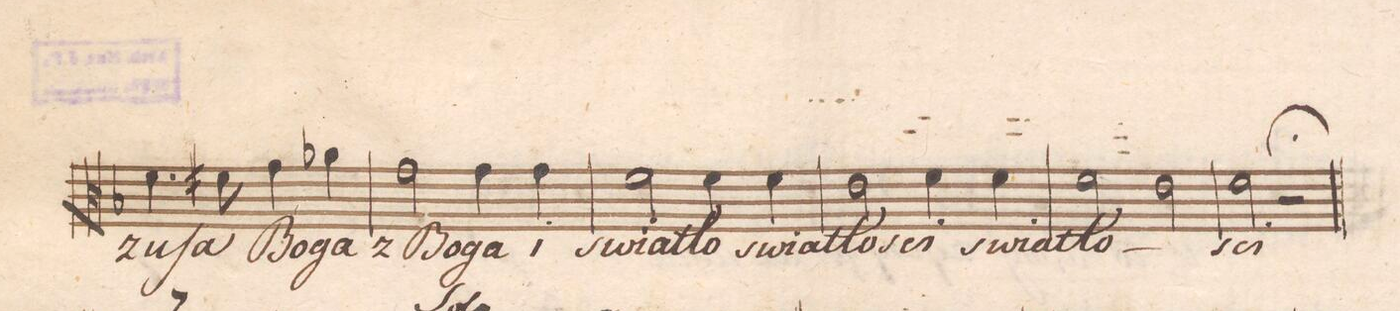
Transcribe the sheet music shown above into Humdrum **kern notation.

**kern	**text	**dynam
*I"Alto	*	*
*clefC3	*	*
*k[b-]	*	*
*met(c)	*	*
*M4/4	*	*
4.f\	-zu-	.
8f#X\	-ʃa	.
4g\	Bo-	.
4a-X\	-ga	.
=20	=20	=20
2g\	z_Bo-	.
4g\	-ga	.
4g\	i	.
=21	=21	=21
2f\	swiat-	.
4f\	-ło-	.
4f\	swiat-	.
=22	=22	=22
2e\	-ło-	.
4f\	sci	.
4f\	swiat-	.
=23	=23	=23
2f\	-ło-	.
2e\	.	.
=24	=24	=24
2f\	sci	.
2r;	.	.
=25	=25	=25
*-	*-	*-
